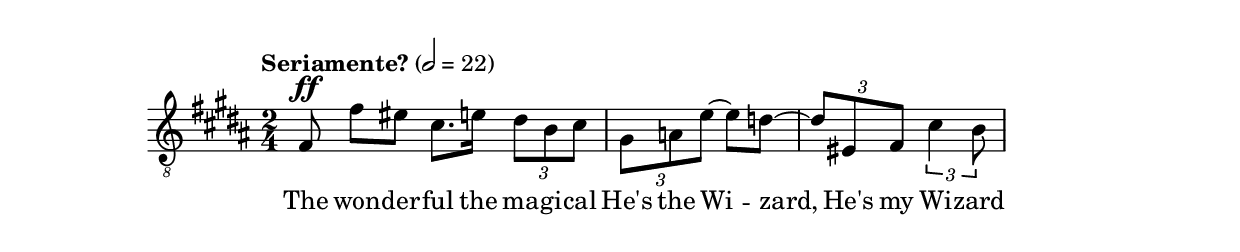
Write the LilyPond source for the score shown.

\relative c {
  \time 2/4
  \tempo "Seriamente?" 2=22
  \key b \major
  \clef "treble_8"
  \partial 2..
  fis8^\ff fis' eis cis8. e16 \times 2/3 { dis8 b cis } |
  \times 2/3 { gis8 a e' ~ } e d ~ \times 2/3 { d eis, fis } \times 2/3 { cis'4 b8 }
}
\addlyrics {
  The won -- der -- ful the ma -- gi -- cal
  He's the Wi -- zard, He's my Wi -- zard
}